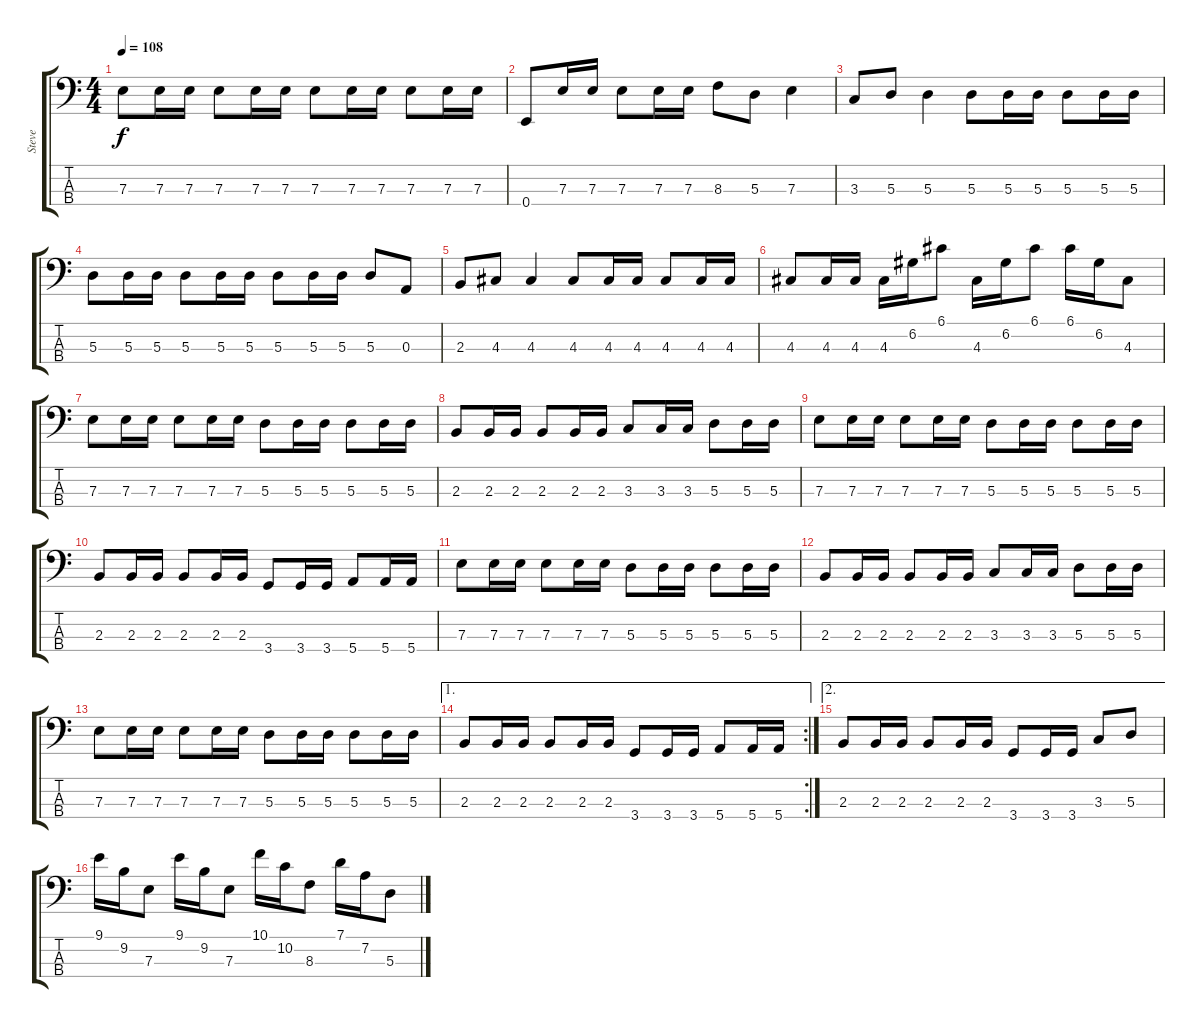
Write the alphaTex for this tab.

\track ("Steve" "Steve") {instrument electricbassfinger}
\staff {score tabs}
\tuning (G2 D2 A1 E1) {hide}
\ts (4 4)
\tempo 108
\clef f4
\ks c
7.3.8{dy f} 7.3.16 7.3.16 7.3.8 7.3.16 7.3.16 7.3.8 7.3.16 7.3.16 7.3.8 7.3.16 7.3.16 |
0.4.8 7.3.16 7.3.16 7.3.8 7.3.16 7.3.16 8.3.8 5.3.8 7.3.4 |
3.3.8 5.3.8 5.3.4 5.3.8 5.3.16 5.3.16 5.3.8 5.3.16 5.3.16 |
5.3.8 5.3.16 5.3.16 5.3.8 5.3.16 5.3.16 5.3.8 5.3.16 5.3.16 5.3.8 0.3.8 |
2.3.8 4.3.8 4.3.4 4.3.8 4.3.16 4.3.16 4.3.8 4.3.16 4.3.16 |
4.3.8 4.3.16 4.3.16 4.3.16 6.2.16 6.1.8 4.3.16 6.2.16 6.1.8 6.1.16 6.2.16 4.3.8 |
7.3.8 7.3.16 7.3.16 7.3.8 7.3.16 7.3.16 5.3.8 5.3.16 5.3.16 5.3.8 5.3.16 5.3.16 |
2.3.8 2.3.16 2.3.16 2.3.8 2.3.16 2.3.16 3.3.8 3.3.16 3.3.16 5.3.8 5.3.16 5.3.16 |
7.3.8 7.3.16 7.3.16 7.3.8 7.3.16 7.3.16 5.3.8 5.3.16 5.3.16 5.3.8 5.3.16 5.3.16 |
2.3.8 2.3.16 2.3.16 2.3.8 2.3.16 2.3.16 3.4.8 3.4.16 3.4.16 5.4.8 5.4.16 5.4.16 |
7.3.8 7.3.16 7.3.16 7.3.8 7.3.16 7.3.16 5.3.8 5.3.16 5.3.16 5.3.8 5.3.16 5.3.16 |
2.3.8 2.3.16 2.3.16 2.3.8 2.3.16 2.3.16 3.3.8 3.3.16 3.3.16 5.3.8 5.3.16 5.3.16 |
7.3.8 7.3.16 7.3.16 7.3.8 7.3.16 7.3.16 5.3.8 5.3.16 5.3.16 5.3.8 5.3.16 5.3.16 |
\ae 1
\rc 2
2.3.8 2.3.16 2.3.16 2.3.8 2.3.16 2.3.16 3.4.8 3.4.16 3.4.16 5.4.8 5.4.16 5.4.16 |
\ae 2
2.3.8 2.3.16 2.3.16 2.3.8 2.3.16 2.3.16 3.4.8 3.4.16 3.4.16 3.3.8 5.3.8 |
9.1.16 9.2.16 7.3.8 9.1.16 9.2.16 7.3.8 10.1.16 10.2.16 8.3.8 7.1.16 7.2.16 5.3.8
